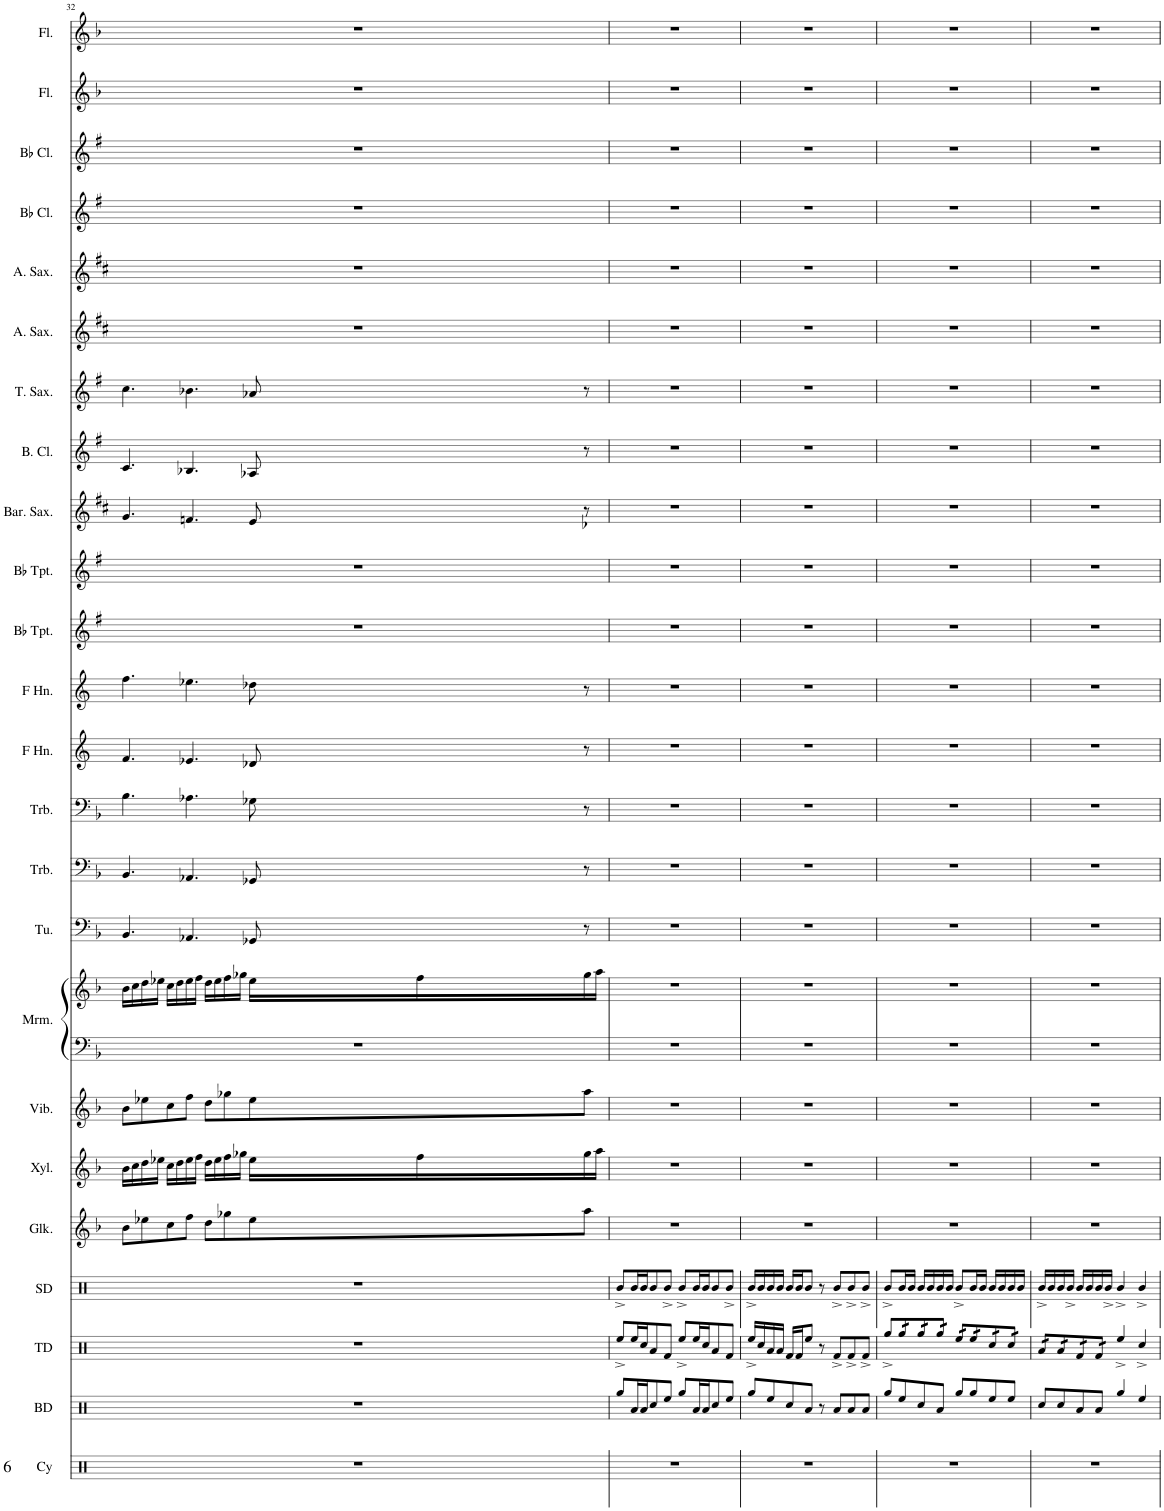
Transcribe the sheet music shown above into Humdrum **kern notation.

**kern	**kern	**kern	**kern	**kern	**kern	**kern	**kern	**kern	**kern	**kern	**kern	**kern	**kern	**kern	**kern	**kern	**kern	**kern	**kern	**kern	**kern	**kern	**kern	**kern
*part24	*part23	*part22	*part21	*part20	*part19	*part18	*part17	*part17	*part16	*part15	*part14	*part13	*part12	*part11	*part10	*part9	*part8	*part7	*part6	*part5	*part4	*part3	*part2	*part1
*staff25	*staff24	*staff23	*staff22	*staff21	*staff20	*staff19	*staff18	*staff17	*staff16	*staff15	*staff14	*staff13	*staff12	*staff11	*staff10	*staff9	*staff8	*staff7	*staff6	*staff5	*staff4	*staff3	*staff2	*staff1
*I"Cymbals	*I"Bass Drums	*I"Tenor Drums	*I"Snare Drum	*I"Glockenspiel	*I"Xylophone	*I"Vibraphone	*I"Marimba	*	*I"Tuba	*I"Trombone	*I"Trombone	*I"Horn in F	*I"Horn in F	*I"Bb Trumpet	*I"Bb Trumpet	*I"Baritone Saxophone	*I"Bass Clarinet	*I"Tenor Saxophone	*I"Alto Saxophone	*I"Alto Saxophone	*I"Bb Clarinet	*I"Bb Clarinet	*I"Flute	*I"Flute
*I'Cy	*I'BD	*I'TD	*I'SD	*I'Glk.	*I'Xyl.	*I'Vib.	*I'Mrm.	*	*I'Tu.	*I'Trb.	*I'Trb.	*	*	*I'Bb Tpt.	*I'Bb Tpt.	*I'Bar. Sax.	*I'B. Cl.	*I'T. Sax.	*I'A. Sax.	*I'A. Sax.	*I'Bb Cl.	*I'Bb Cl.	*I'Fl.	*I'Fl.
!!LO:PB:g=z
*clefX	*clefX	*clefX	*clefX	*clefG2	*clefG2	*clefG2	*clefF4	*clefG2	*clefF4	*clefF4	*clefF4	*clefG2	*clefG2	*clefG2	*clefG2	*clefG2	*clefG2	*clefG2	*clefG2	*clefG2	*clefG2	*clefG2	*clefG2	*clefG2
*	*	*	*	*Trd-14c-24	*Trd-7c-12	*	*	*	*	*	*	*Trd4c7	*Trd4c7	*Trd1c2	*Trd1c2	*Trd12c21	*Trd8c14	*Trd8c14	*Trd5c9	*Trd5c9	*Trd1c2	*Trd1c2	*	*
*k[]	*k[]	*k[]	*k[]	*k[b-]	*k[b-]	*k[b-]	*k[b-]	*k[b-]	*k[b-]	*k[b-]	*k[b-]	*k[]	*k[]	*k[f#]	*k[f#]	*k[f#c#]	*k[f#]	*k[f#]	*k[f#c#]	*k[f#c#]	*k[f#]	*k[f#]	*k[b-]	*k[b-]
*M2/2	*M2/2	*M2/2	*M2/2	*M2/2	*M2/2	*M2/2	*M2/2	*M2/2	*M2/2	*M2/2	*M2/2	*M2/2	*M2/2	*M2/2	*M2/2	*M2/2	*M2/2	*M2/2	*M2/2	*M2/2	*M2/2	*M2/2	*M2/2	*M2/2
*met(c|)	*met(c|)	*met(c|)	*met(c|)	*met(c|)	*met(c|)	*met(c|)	*met(c|)	*met(c|)	*met(c|)	*met(c|)	*met(c|)	*met(c|)	*met(c|)	*met(c|)	*met(c|)	*met(c|)	*met(c|)	*met(c|)	*met(c|)	*met(c|)	*met(c|)	*met(c|)	*met(c|)	*met(c|)
=32	=32	=32	=32	=32	=32	=32	=32	=32	=32	=32	=32	=32	=32	=32	=32	=32	=32	=32	=32	=32	=32	=32	=32	=32
1r	1r	1r	1r	8b-\L	16b-\LL	8b-\L	1r	16b-\LL	4.BB-/	4.BB-/	4.B-\	4.f/	4.ff\	1r	1r	4.g/	4.c/	4.cc\	1r	1r	1r	1r	1r	1r
.	.	.	.	.	16cc\	.	.	16cc\	.	.	.	.	.	.	.	.	.	.	.	.	.	.	.	.
.	.	.	.	8ee-X\	16dd\	8ee-X\	.	16dd\	.	.	.	.	.	.	.	.	.	.	.	.	.	.	.	.
.	.	.	.	.	16ee-X\JJ	.	.	16ee-X\JJ	.	.	.	.	.	.	.	.	.	.	.	.	.	.	.	.
.	.	.	.	8cc\	16cc\LL	8cc\	.	16cc\LL	.	.	.	.	.	.	.	.	.	.	.	.	.	.	.	.
.	.	.	.	.	16dd\	.	.	16dd\	.	.	.	.	.	.	.	.	.	.	.	.	.	.	.	.
.	.	.	.	8ff\J	16ee-\	8ff\J	.	16ee-\	4.AA-X/	4.AA-X/	4.A-X\	4.e-X/	4.ee-X\	.	.	4.fn/	4.B-X/	4.b-X\	.	.	.	.	.	.
.	.	.	.	.	16ff\JJ	.	.	16ff\JJ	.	.	.	.	.	.	.	.	.	.	.	.	.	.	.	.
.	.	.	.	8dd\L	16dd\LL	8dd\L	.	16dd\LL	.	.	.	.	.	.	.	.	.	.	.	.	.	.	.	.
.	.	.	.	.	16ee-\	.	.	16ee-\	.	.	.	.	.	.	.	.	.	.	.	.	.	.	.	.
.	.	.	.	8gg-X\	16ff\	8gg-X\	.	16ff\	.	.	.	.	.	.	.	.	.	.	.	.	.	.	.	.
.	.	.	.	.	16gg-X\JJ	.	.	16gg-X\JJ	.	.	.	.	.	.	.	.	.	.	.	.	.	.	.	.
.	.	.	.	8ee-\	16ee-\LL	8ee-\	.	16ee-\LL	8GG-X/	8GG-X/	8G-X\	8d-X/	8dd-X\	.	.	8e-X/	8A-X/	8a-X/	.	.	.	.	.	.
.	.	.	.	.	16ff\	.	.	16ff\	.	.	.	.	.	.	.	.	.	.	.	.	.	.	.	.
.	.	.	.	8aa\J	16gg-\	8aa\J	.	16gg-\	8r	8r	8r	8r	8r	.	.	8r	8r	8r	.	.	.	.	.	.
.	.	.	.	.	16aa\JJ	.	.	16aa\JJ	.	.	.	.	.	.	.	.	.	.	.	.	.	.	.	.
=33	=33	=33	=33	=33	=33	=33	=33	=33	=33	=33	=33	=33	=33	=33	=33	=33	=33	=33	=33	=33	=33	=33	=33	=33
1r	8Rgg/L	8Ree^/L	8R^/L	1r	1r	1r	1r	1r	1r	1r	1r	1r	1r	1r	1r	1r	1r	1r	1r	1r	1r	1r	1r	1r
.	16Ra/L	16Ree/L	16R/L	.	.	.	.	.	.	.	.	.	.	.	.	.	.	.	.	.	.	.	.	.
.	16Ra/J	16Rcc/J	16R/J	.	.	.	.	.	.	.	.	.	.	.	.	.	.	.	.	.	.	.	.	.
.	8Rcc/	8Ra/	8R/	.	.	.	.	.	.	.	.	.	.	.	.	.	.	.	.	.	.	.	.	.
.	8Ree/J	8Rf/J	8R^/J	.	.	.	.	.	.	.	.	.	.	.	.	.	.	.	.	.	.	.	.	.
.	8Rgg/L	8Ree^/L	8R^/L	.	.	.	.	.	.	.	.	.	.	.	.	.	.	.	.	.	.	.	.	.
.	16Ra/L	16Ree/L	16R/L	.	.	.	.	.	.	.	.	.	.	.	.	.	.	.	.	.	.	.	.	.
.	16Ra/J	16Rcc/J	16R/J	.	.	.	.	.	.	.	.	.	.	.	.	.	.	.	.	.	.	.	.	.
.	8Rcc/	8Ra/	8R/	.	.	.	.	.	.	.	.	.	.	.	.	.	.	.	.	.	.	.	.	.
.	8Ree/J	8Rf/J	8R^/J	.	.	.	.	.	.	.	.	.	.	.	.	.	.	.	.	.	.	.	.	.
=34	=34	=34	=34	=34	=34	=34	=34	=34	=34	=34	=34	=34	=34	=34	=34	=34	=34	=34	=34	=34	=34	=34	=34	=34
1r	8Rgg/L	16Ree^/LL	16R^/LL	1r	1r	1r	1r	1r	1r	1r	1r	1r	1r	1r	1r	1r	1r	1r	1r	1r	1r	1r	1r	1r
.	.	16Rcc/	16R/	.	.	.	.	.	.	.	.	.	.	.	.	.	.	.	.	.	.	.	.	.
.	8Ree/	16Ra/	16R/	.	.	.	.	.	.	.	.	.	.	.	.	.	.	.	.	.	.	.	.	.
.	.	16Ra/JJ	16R/JJ	.	.	.	.	.	.	.	.	.	.	.	.	.	.	.	.	.	.	.	.	.
.	8Rcc/	16Rf/LL	16R/LL	.	.	.	.	.	.	.	.	.	.	.	.	.	.	.	.	.	.	.	.	.
.	.	16Rf/J	16R/J	.	.	.	.	.	.	.	.	.	.	.	.	.	.	.	.	.	.	.	.	.
.	8Ra/J	8Ree/J	8R/J	.	.	.	.	.	.	.	.	.	.	.	.	.	.	.	.	.	.	.	.	.
.	8r	8r	8r	.	.	.	.	.	.	.	.	.	.	.	.	.	.	.	.	.	.	.	.	.
.	8Ra/L	8Rf^/L	8R^/L	.	.	.	.	.	.	.	.	.	.	.	.	.	.	.	.	.	.	.	.	.
.	8Ra/	8Rf^/	8R^/	.	.	.	.	.	.	.	.	.	.	.	.	.	.	.	.	.	.	.	.	.
.	8Ra/J	8Rf^/J	8R^/J	.	.	.	.	.	.	.	.	.	.	.	.	.	.	.	.	.	.	.	.	.
=35	=35	=35	=35	=35	=35	=35	=35	=35	=35	=35	=35	=35	=35	=35	=35	=35	=35	=35	=35	=35	=35	=35	=35	=35
1r	8Rgg/L	8Rgg^/L	8R^/L	1r	1r	1r	1r	1r	1r	1r	1r	1r	1r	1r	1r	1r	1r	1r	1r	1r	1r	1r	1r	1r
*	*	*tremolo	*	*	*	*	*	*	*	*	*	*	*	*	*	*	*	*	*	*	*	*	*	*
.	8Ree/	16Rgg/	16R/L	.	.	.	.	.	.	.	.	.	.	.	.	.	.	.	.	.	.	.	.	.
.	.	16Rgg/	16R/JJ	.	.	.	.	.	.	.	.	.	.	.	.	.	.	.	.	.	.	.	.	.
.	8Rcc/	16Rgg/	16R/LL	.	.	.	.	.	.	.	.	.	.	.	.	.	.	.	.	.	.	.	.	.
.	.	16Rgg/	16R/	.	.	.	.	.	.	.	.	.	.	.	.	.	.	.	.	.	.	.	.	.
.	8Ra/J	16Rgg/	16R/	.	.	.	.	.	.	.	.	.	.	.	.	.	.	.	.	.	.	.	.	.
.	.	16Rgg/JJ	16R/JJ	.	.	.	.	.	.	.	.	.	.	.	.	.	.	.	.	.	.	.	.	.
.	8Rgg/L	16Ree/LL	8R^/L	.	.	.	.	.	.	.	.	.	.	.	.	.	.	.	.	.	.	.	.	.
.	.	16Ree/	.	.	.	.	.	.	.	.	.	.	.	.	.	.	.	.	.	.	.	.	.	.
.	8Rgg/	16Ree/	16R/L	.	.	.	.	.	.	.	.	.	.	.	.	.	.	.	.	.	.	.	.	.
.	.	16Ree/	16R/JJ	.	.	.	.	.	.	.	.	.	.	.	.	.	.	.	.	.	.	.	.	.
.	8Ree/	16Rcc/	16R/LL	.	.	.	.	.	.	.	.	.	.	.	.	.	.	.	.	.	.	.	.	.
.	.	16Rcc/	16R/	.	.	.	.	.	.	.	.	.	.	.	.	.	.	.	.	.	.	.	.	.
.	8Ree/J	16Rcc/	16R/	.	.	.	.	.	.	.	.	.	.	.	.	.	.	.	.	.	.	.	.	.
.	.	16Rcc/JJ	16R/JJ	.	.	.	.	.	.	.	.	.	.	.	.	.	.	.	.	.	.	.	.	.
=36	=36	=36	=36	=36	=36	=36	=36	=36	=36	=36	=36	=36	=36	=36	=36	=36	=36	=36	=36	=36	=36	=36	=36	=36
1r	8Rcc/L	16Ra/LL	16R^/LL	1r	1r	1r	1r	1r	1r	1r	1r	1r	1r	1r	1r	1r	1r	1r	1r	1r	1r	1r	1r	1r
.	.	16Ra/	16R/	.	.	.	.	.	.	.	.	.	.	.	.	.	.	.	.	.	.	.	.	.
.	8Rcc/	16Ra/	16R/	.	.	.	.	.	.	.	.	.	.	.	.	.	.	.	.	.	.	.	.	.
.	.	16Ra/	16R^/JJ	.	.	.	.	.	.	.	.	.	.	.	.	.	.	.	.	.	.	.	.	.
.	8Ra/	16Rf/	16R/LL	.	.	.	.	.	.	.	.	.	.	.	.	.	.	.	.	.	.	.	.	.
.	.	16Rf/	16R/	.	.	.	.	.	.	.	.	.	.	.	.	.	.	.	.	.	.	.	.	.
.	8Ra/J	16Rf/	16R/	.	.	.	.	.	.	.	.	.	.	.	.	.	.	.	.	.	.	.	.	.
.	.	16Rf/JJ	16R^/JJ	.	.	.	.	.	.	.	.	.	.	.	.	.	.	.	.	.	.	.	.	.
*	*	*Xtremolo	*	*	*	*	*	*	*	*	*	*	*	*	*	*	*	*	*	*	*	*	*	*
.	4Rgg/	4Ree^/	4R^/	.	.	.	.	.	.	.	.	.	.	.	.	.	.	.	.	.	.	.	.	.
.	4Ree/	4Rcc^/	4R^/	.	.	.	.	.	.	.	.	.	.	.	.	.	.	.	.	.	.	.	.	.
=	=	=	=	=	=	=	=	=	=	=	=	=	=	=	=	=	=	=	=	=	=	=	=	=
*-	*-	*-	*-	*-	*-	*-	*-	*-	*-	*-	*-	*-	*-	*-	*-	*-	*-	*-	*-	*-	*-	*-	*-	*-
